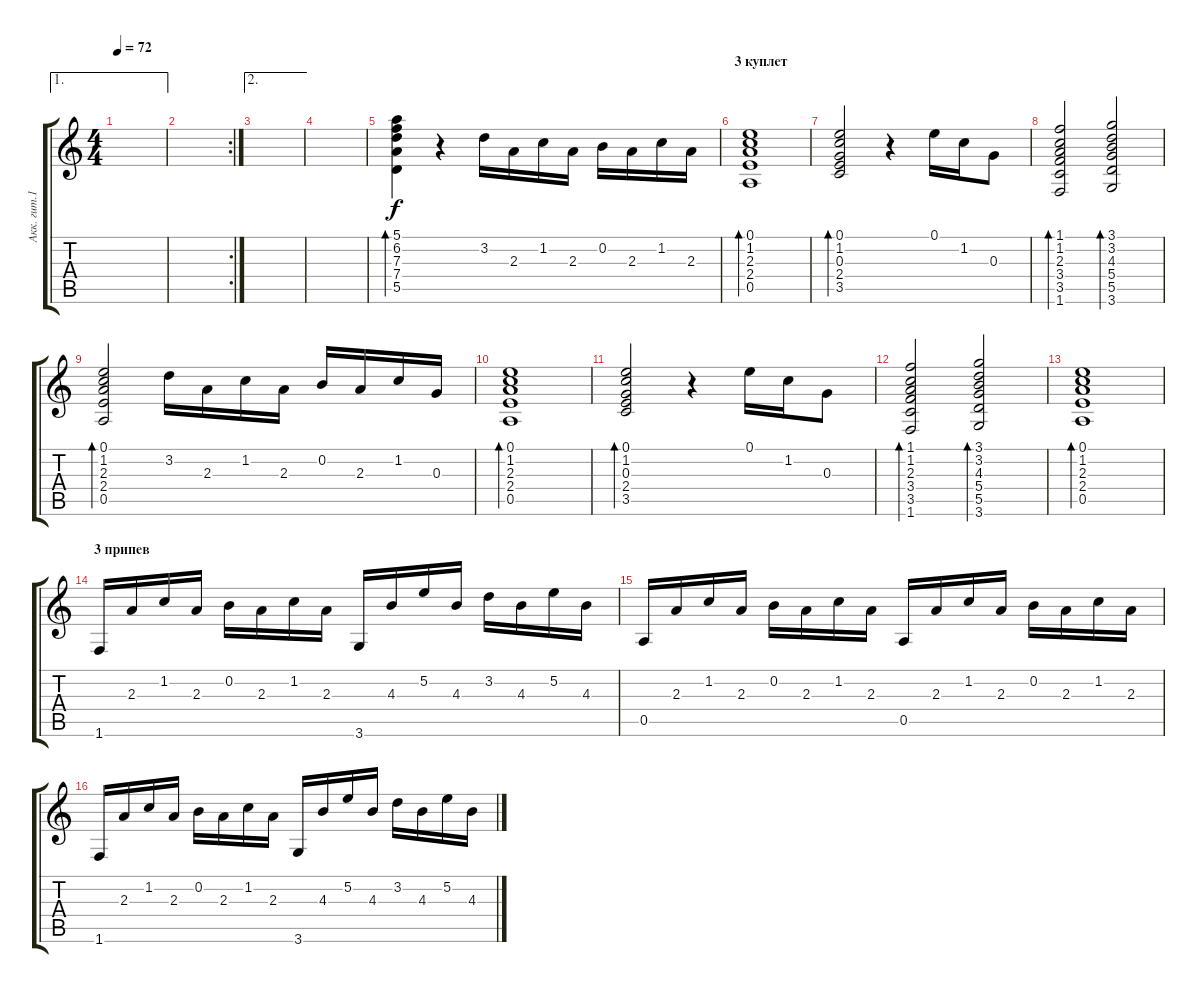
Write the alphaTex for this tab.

\track ("Акк. гит.1" "Акк. гит.1") {instrument acousticguitarnylon}
\staff {score tabs}
\tuning (E4 B3 G3 D3 A2 E2) {hide}
\ae 1
\ts (4 4)
\tempo 72
\clef g2
\ks c
|
\rc 2
|
\ae 2
|
|
(5.1 6.2 7.3 7.4 5.5).4{bd 60} r.4 3.2.16 2.3.16 1.2.16 2.3.16 0.2.16 2.3.16 1.2.16 2.3.16 |
\section ("" "3 куплет")
(0.1 1.2 2.3 2.4 0.5).1{bd 60} |
(0.1 1.2 0.3 2.4 3.5).2{bd 60} r.4 0.1.16 1.2.16 0.3.8 |
(1.1 1.2 2.3 3.4 3.5 1.6).2{bd 60} (3.1 3.2 4.3 5.4 5.5 3.6).2{bd 60} |
(0.1 1.2 2.3 2.4 0.5).2{bd 60} 3.2.16 2.3.16 1.2.16 2.3.16 0.2.16 2.3.16 1.2.16 0.3.16 |
(0.1 1.2 2.3 2.4 0.5).1{bd 60} |
(0.1 1.2 0.3 2.4 3.5).2{bd 60} r.4 0.1.16 1.2.16 0.3.8 |
(1.1 1.2 2.3 3.4 3.5 1.6).2{bd 60} (3.1 3.2 4.3 5.4 5.5 3.6).2{bd 60} |
(0.1 1.2 2.3 2.4 0.5).1{bd 60} |
\section ("" "3 припев")
1.6.16 2.3.16 1.2.16 2.3.16 0.2.16 2.3.16 1.2.16 2.3.16 3.6.16 4.3.16 5.2.16 4.3.16 3.2.16 4.3.16 5.2.16 4.3.16 |
0.5.16 2.3.16 1.2.16 2.3.16 0.2.16 2.3.16 1.2.16 2.3.16 0.5.16 2.3.16 1.2.16 2.3.16 0.2.16 2.3.16 1.2.16 2.3.16 |
1.6.16 2.3.16 1.2.16 2.3.16 0.2.16 2.3.16 1.2.16 2.3.16 3.6.16 4.3.16 5.2.16 4.3.16 3.2.16 4.3.16 5.2.16 4.3.16
